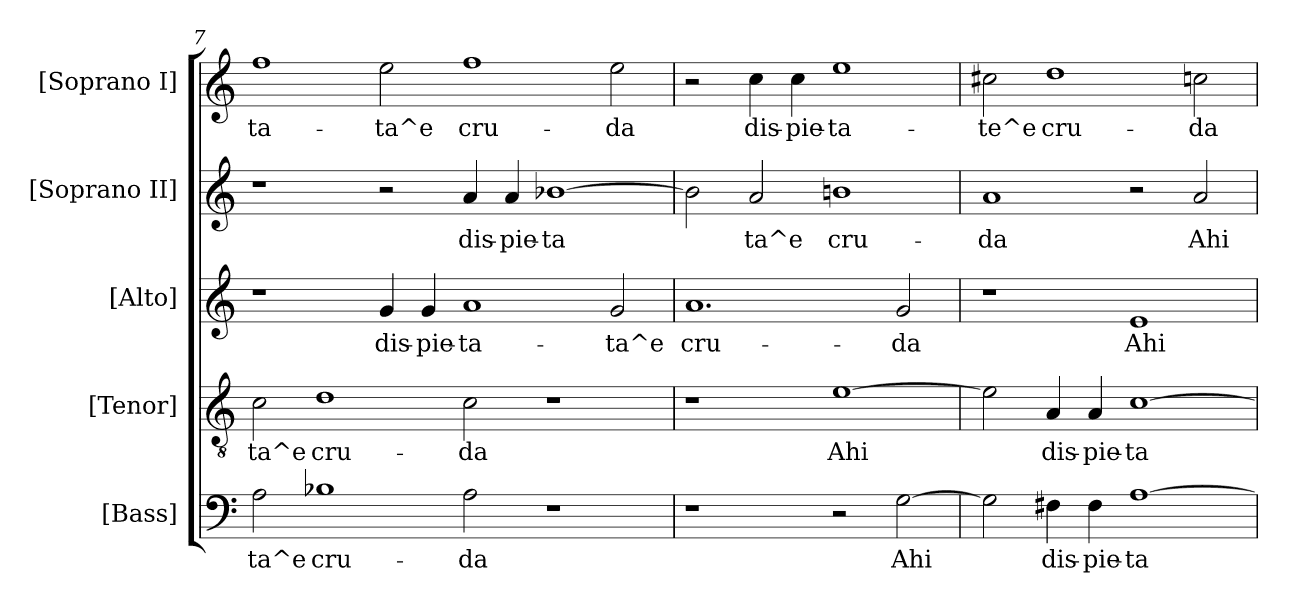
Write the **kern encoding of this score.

**kern	**text	**kern	**text	**kern	**text	**kern	**text	**kern	**text
*part5	*part5	*part4	*part4	*part3	*part3	*part2	*part2	*part1	*part1
*staff5	*staff5	*staff4	*staff4	*staff3	*staff3	*staff2	*staff2	*staff1	*staff1
*I"[Bass]	*	*I"[Tenor]	*	*I"[Alto]	*	*I"[Soprano II]	*	*I"[Soprano I]	*
*clefF4	*	*clefGv2	*	*clefG2	*	*clefG2	*	*clefG2	*
*k[]	*	*k[]	*	*k[]	*	*k[]	*	*k[]	*
*C:	*	*C:	*	*C:	*	*C:	*	*C:	*
=7	=7	=7	=7	=7	=7	=7	=7	=7	=7
!	!LO:LY:b:cj	!	!LO:LY:b:cj	!	!	!	!	!	!LO:LY:b:cj
2A\	-ta^e	2c\	-ta^e	1r	.	1r	.	1ff	-ta-
!	!LO:LY:b:cj	!	!LO:LY:b:cj	!	!	!	!	!	!
1B-X	cru-	1d	cru-	.	.	.	.	.	.
!	!	!	!	!	!LO:LY:b:cj	!	!	!	!LO:LY:b:cj
.	.	.	.	4g/	dis-	2r	.	2ee\	-ta^e
!	!	!	!	!	!LO:LY:b:cj	!	!	!	!
.	.	.	.	4g/	-pie-	.	.	.	.
!	!LO:LY:b:cj	!	!LO:LY:b:cj	!	!LO:LY:b:cj	!	!LO:LY:b:cj	!	!LO:LY:b:cj
2A\	-da	2c\	-da	1a	-ta-	4a/	dis-	1ff	cru-
!	!	!	!	!	!	!	!LO:LY:b:cj	!	!
.	.	.	.	.	.	4a/	-pie-	.	.
!	!	!	!	!	!	!	!LO:LY:b:cj	!	!
1r	.	1r	.	.	.	[>1b-X	-ta-	.	.
!	!	!	!	!	!LO:LY:b:cj	!	!	!	!LO:LY:b:cj
.	.	.	.	2g/	-ta^e	.	.	2ee\	-da
=8	=8	=8	=8	=8	=8	=8	=8	=8	=8
!	!	!	!	!	!LO:LY:b:cj	!	!LO:LY:b:cj	!	!
1r	.	1r	.	1.a	cru-	2b-\]	--	2r	.
!	!	!	!	!	!	!	!LO:LY:b:cj	!	!LO:LY:b:cj
.	.	.	.	.	.	2a/	-ta^e	4cc\	dis-
!	!	!	!	!	!	!	!	!	!LO:LY:b:cj
.	.	.	.	.	.	.	.	4cc\	-pie-
!	!	!	!LO:LY:b:cj	!	!	!	!LO:LY:b:cj	!	!LO:LY:b:cj
2r	.	[>1e	Ahi	.	.	1bn	cru-	1ee	-ta-
!	!LO:LY:b:cj	!	!	!	!LO:LY:b:cj	!	!	!	!
[>2G\	Ahi	.	.	2g/	-da	.	.	.	.
!!LO:PB:g=z
=9	=9	=9	=9	=9	=9	=9	=9	=9	=9
!	!LO:LY:b:cj	!	!LO:LY:b:cj	!	!	!	!LO:LY:b:cj	!	!LO:LY:b:cj
2G\]	.	2e\]	.	1r	.	1a	-da	2cc#X\	-te^e
!	!LO:LY:b:cj	!	!LO:LY:b:cj	!	!	!	!	!	!LO:LY:b:cj
4F#X\	dis-	4A/	dis-	.	.	.	.	1dd	cru-
!	!LO:LY:b:cj	!	!LO:LY:b:cj	!	!	!	!	!	!
4F#\	-pie-	4A/	-pie-	.	.	.	.	.	.
!	!LO:LY:b:cj	!	!LO:LY:b:cj	!	!LO:LY:b:cj	!	!	!	!
[>1A	-ta-	[>1c	-ta-	1e	Ahi	2r	.	.	.
!	!	!	!	!	!	!	!LO:LY:b:cj	!	!LO:LY:b:cj
.	.	.	.	.	.	2a/	Ahi	2ccn\	-da
=	=	=	=	=	=	=	=	=	=
*-	*-	*-	*-	*-	*-	*-	*-	*-	*-
